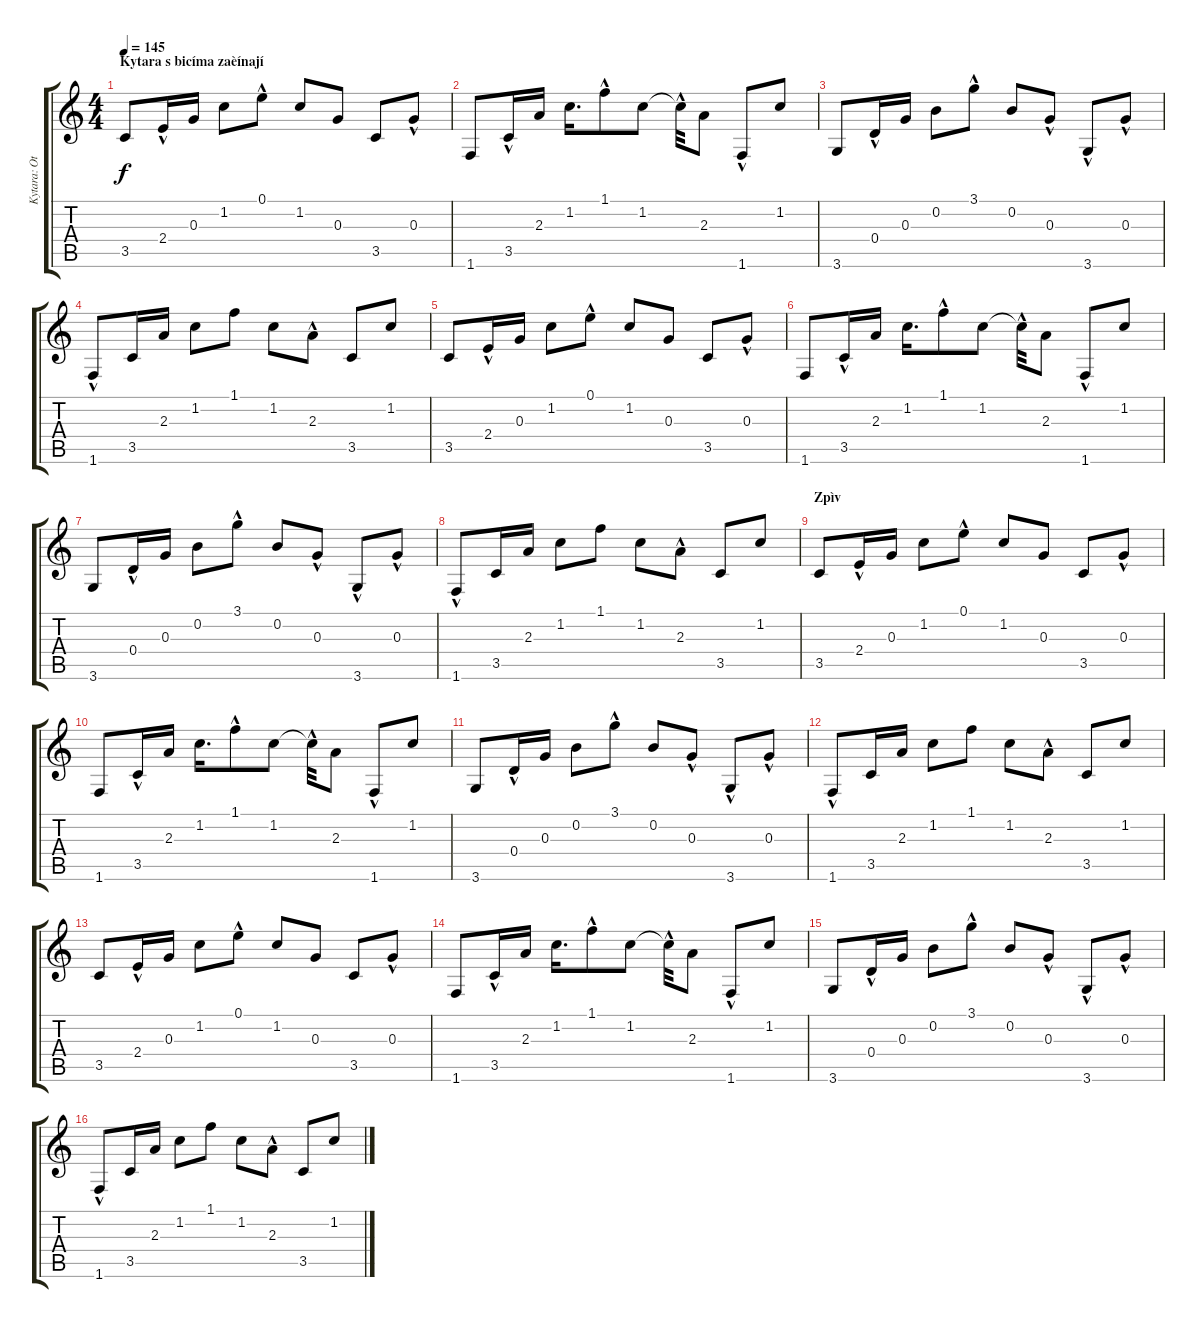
\track ("Kytara: Ota Váòa" "Kytara: Ot") {instrument overdrivenguitar}
\staff {score tabs}
\tuning (E4 B3 G3 D3 A2 E2) {hide}
\ts (4 4)
\section ("" "Kytara s bicíma zaèínají")
\tempo 145
\clef g2
\ks c
3.5.8{dy f instrument electricguitarclean} 2.4{hac}.16 0.3.16 1.2.8 0.1{hac}.8 1.2.8 0.3.8 3.5.8 0.3{hac}.8 |
1.6.8 3.5{hac}.16 2.3.16 1.2.16{d} 1.1{hac}.8 1.2.8 1.2{hac t}.32 2.3.8 1.6{hac}.8 1.2.8 |
3.6.8 0.4{hac}.16 0.3.16 0.2.8 3.1{hac}.8 0.2.8 0.3{hac}.8 3.6{hac}.8 0.3{hac}.8 |
1.6{hac}.8 3.5.16 2.3.16 1.2.8 1.1.8 1.2.8 2.3{hac}.8 3.5.8 1.2.8 |
3.5.8 2.4{hac}.16 0.3.16 1.2.8 0.1{hac}.8 1.2.8 0.3.8 3.5.8 0.3{hac}.8 |
1.6.8 3.5{hac}.16 2.3.16 1.2.16{d} 1.1{hac}.8 1.2.8 1.2{hac t}.32 2.3.8 1.6{hac}.8 1.2.8 |
3.6.8 0.4{hac}.16 0.3.16 0.2.8 3.1{hac}.8 0.2.8 0.3{hac}.8 3.6{hac}.8 0.3{hac}.8 |
1.6{hac}.8 3.5.16 2.3.16 1.2.8 1.1.8 1.2.8 2.3{hac}.8 3.5.8 1.2.8 |
\section ("" "Zpìv")
3.5.8{instrument electricguitarclean} 2.4{hac}.16 0.3.16 1.2.8 0.1{hac}.8 1.2.8 0.3.8 3.5.8 0.3{hac}.8 |
1.6.8 3.5{hac}.16 2.3.16 1.2.16{d} 1.1{hac}.8 1.2.8 1.2{hac t}.32 2.3.8 1.6{hac}.8 1.2.8 |
3.6.8 0.4{hac}.16 0.3.16 0.2.8 3.1{hac}.8 0.2.8 0.3{hac}.8 3.6{hac}.8 0.3{hac}.8 |
1.6{hac}.8 3.5.16 2.3.16 1.2.8 1.1.8 1.2.8 2.3{hac}.8 3.5.8 1.2.8 |
3.5.8 2.4{hac}.16 0.3.16 1.2.8 0.1{hac}.8 1.2.8 0.3.8 3.5.8 0.3{hac}.8 |
1.6.8 3.5{hac}.16 2.3.16 1.2.16{d} 1.1{hac}.8 1.2.8 1.2{hac t}.32 2.3.8 1.6{hac}.8 1.2.8 |
3.6.8 0.4{hac}.16 0.3.16 0.2.8 3.1{hac}.8 0.2.8 0.3{hac}.8 3.6{hac}.8 0.3{hac}.8 |
1.6{hac}.8 3.5.16 2.3.16 1.2.8 1.1.8 1.2.8 2.3{hac}.8 3.5.8 1.2.8
